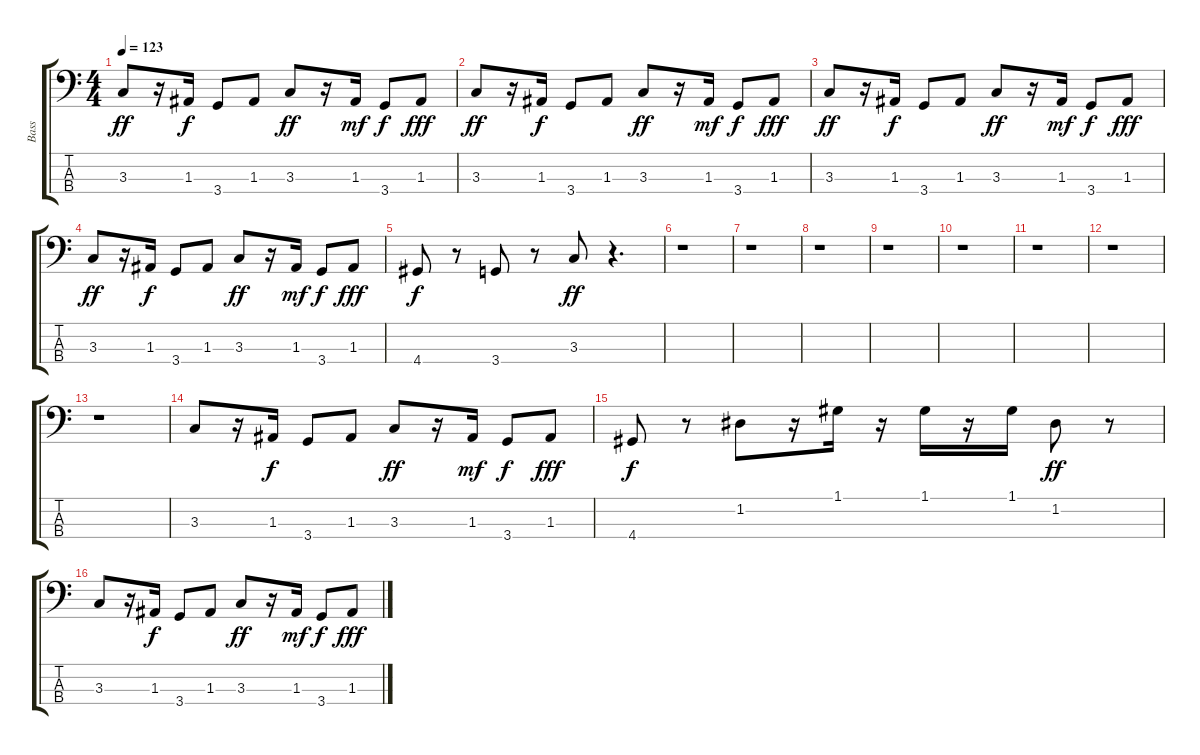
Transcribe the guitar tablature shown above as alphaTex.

\track ("Bass" "Bass") {instrument electricbassfinger}
\staff {score tabs}
\tuning (G2 D2 A1 E1) {hide}
\ts (4 4)
\tempo 123
\clef f4
\ks c
3.3.8{dy ff} r.16 1.3.16{dy f} 3.4.8 1.3.8 3.3.8{dy ff} r.16 1.3.16{dy mf} 3.4.8{dy f} 1.3.8{dy fff} |
3.3.8{dy ff} r.16 1.3.16{dy f} 3.4.8 1.3.8 3.3.8{dy ff} r.16 1.3.16{dy mf} 3.4.8{dy f} 1.3.8{dy fff} |
3.3.8{dy ff} r.16 1.3.16{dy f} 3.4.8 1.3.8 3.3.8{dy ff} r.16 1.3.16{dy mf} 3.4.8{dy f} 1.3.8{dy fff} |
3.3.8{dy ff} r.16 1.3.16{dy f} 3.4.8 1.3.8 3.3.8{dy ff} r.16 1.3.16{dy mf} 3.4.8{dy f} 1.3.8{dy fff} |
4.4.8{dy f} r.8 3.4.8 r.8 3.3.8{dy ff} r.4{d} |
r.1 |
r.1 |
r.1 |
r.1 |
r.1 |
r.1 |
r.1 |
r.1 |
3.3.8 r.16 1.3.16{dy f} 3.4.8 1.3.8 3.3.8{dy ff} r.16 1.3.16{dy mf} 3.4.8{dy f} 1.3.8{dy fff} |
4.4.8{dy f} r.8 1.2.8 r.16 1.1.16 r.16 1.1.16 r.16 1.1.16 1.2.8{dy ff} r.8 |
3.3.8 r.16 1.3.16{dy f} 3.4.8 1.3.8 3.3.8{dy ff} r.16 1.3.16{dy mf} 3.4.8{dy f} 1.3.8{dy fff}
